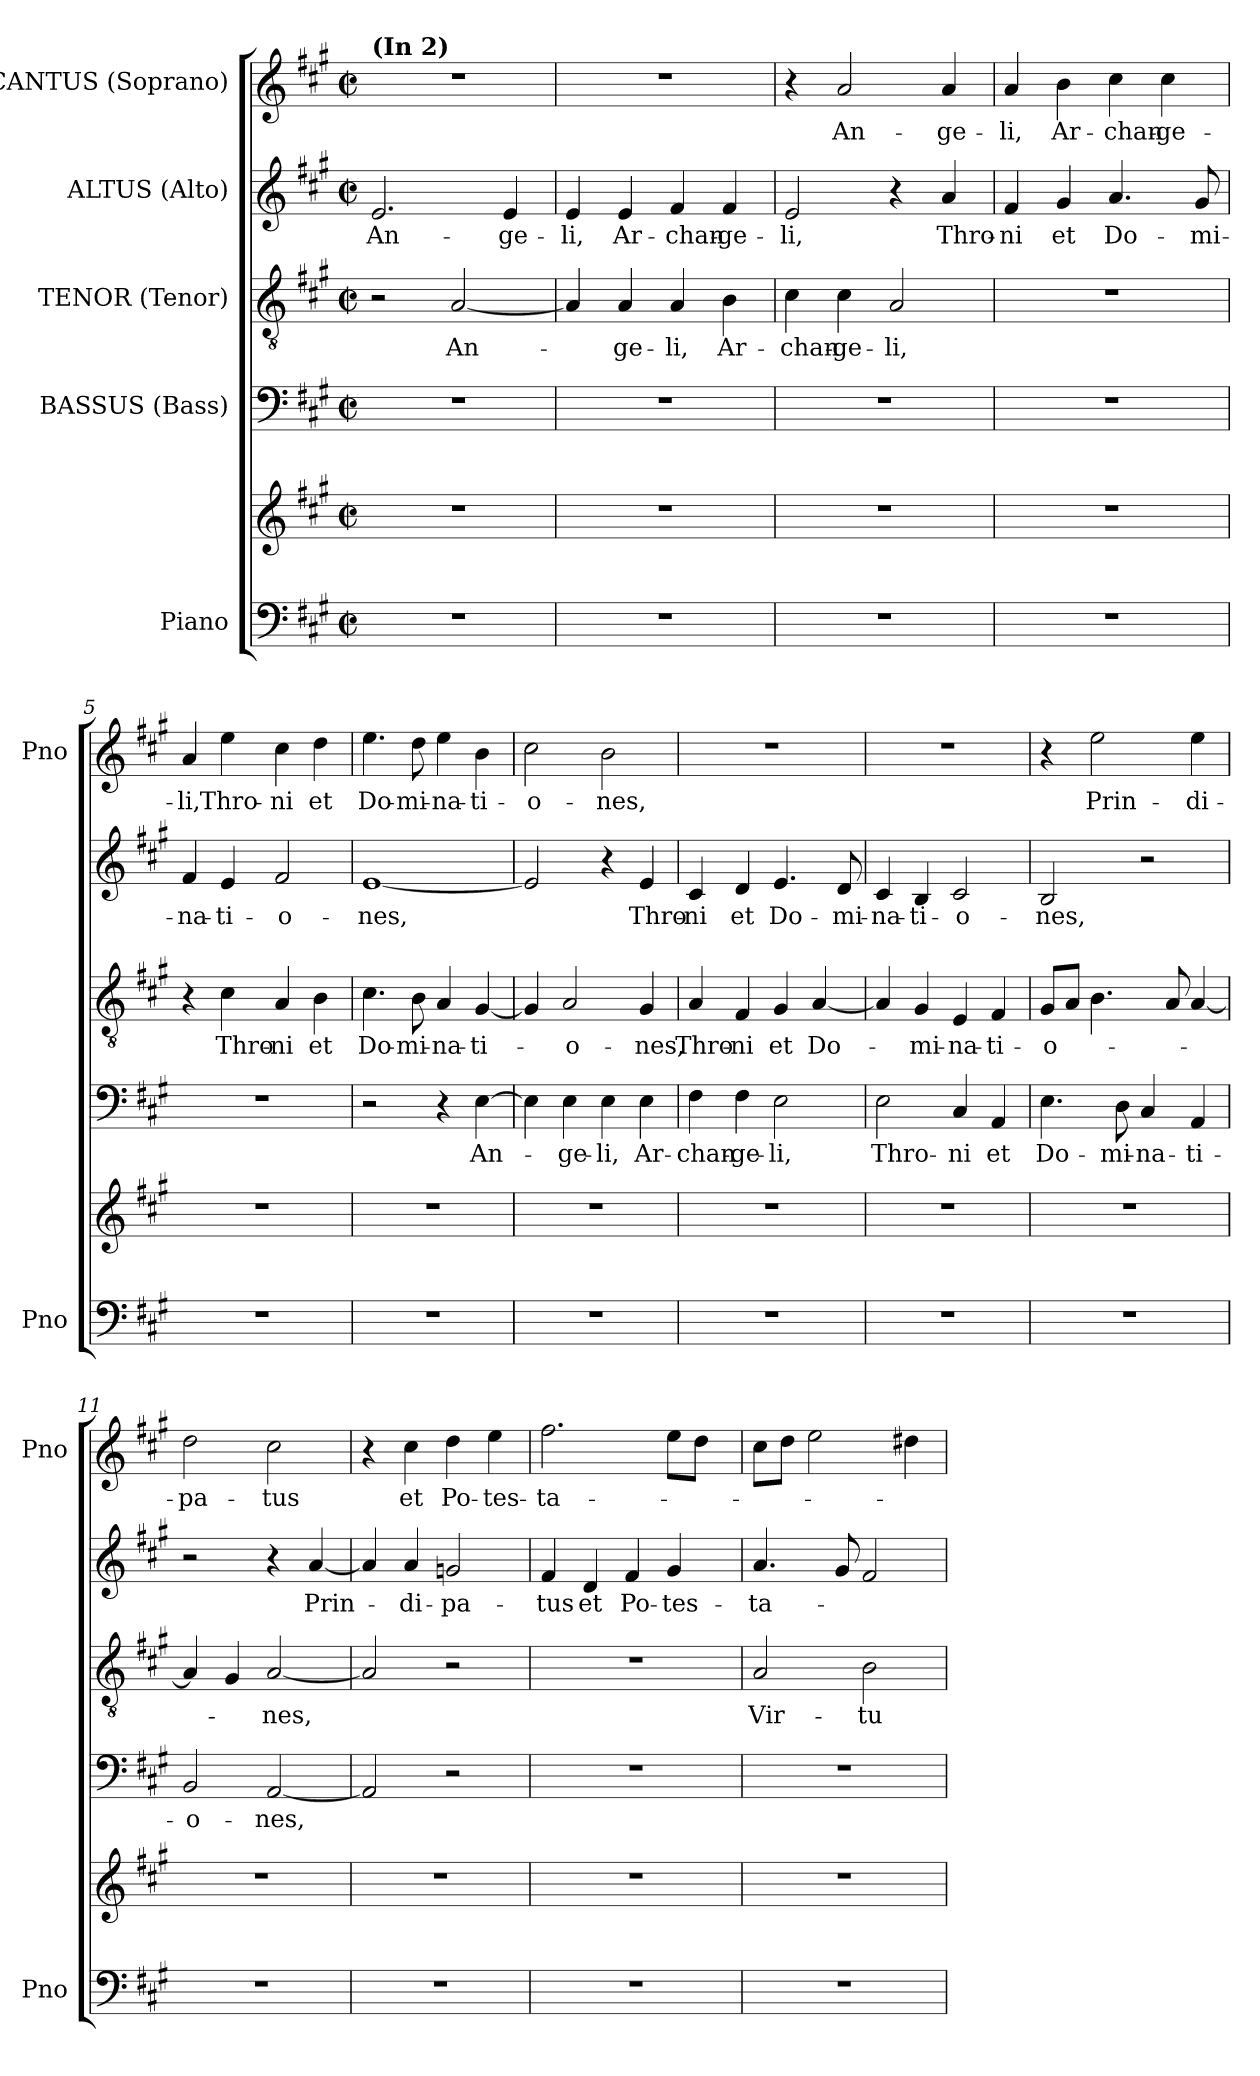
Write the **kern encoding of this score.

**kern	**kern	**kern	**text	**kern	**text	**kern	**text	**text	**kern	**text
*part5	*part5	*part4	*part4	*part3	*part3	*part2	*part2	*part2	*part1	*part1
*staff6	*staff5	*staff4	*staff4	*staff3	*staff3	*staff2	*staff2	*staff2	*staff1	*staff1
*I"Piano	*	*I"BASSUS (Bass)	*	*I"TENOR (Tenor)	*	*I"ALTUS (Alto)	*	*	*I"CANTUS (Soprano)	*
*I'Pno	*	*	*	*	*	*	*	*	*I'Pno	*
*clefF4	*clefG2	*clefF4	*	*clefGv2	*	*clefG2	*	*	*clefG2	*
*k[f#c#g#]	*k[f#c#g#]	*k[f#c#g#]	*	*k[f#c#g#]	*	*k[f#c#g#]	*	*	*k[f#c#g#]	*
*A:	*A:	*A:	*	*A:	*	*A:	*	*	*A:	*
*M2/2	*M2/2	*M2/2	*	*M2/2	*	*M2/2	*	*	*M2/2	*
*met(c|)	*met(c|)	*met(c|)	*	*met(c|)	*	*met(c|)	*	*	*met(c|)	*
=1	=1	=1	=1	=1	=1	=1	=1	=1	=1	=1
!	!	!	!	!	!	!	!	!	!LO:TX:a:B:t=(In 2)	!
1r	1r	1r	.	2r	.	2.e/	An-	.	1r	.
.	.	.	.	[2A/	An-	.	.	.	.	.
.	.	.	.	.	.	4e/	-ge-	.	.	.
=2	=2	=2	=2	=2	=2	=2	=2	=2	=2	=2
1r	1r	1r	.	4A/]	.	4e/	-li,	.	1r	.
.	.	.	.	4A/	-ge-	4e/	Ar-	.	.	.
.	.	.	.	4A/	-li,	4f#/	-chan-	.	.	.
.	.	.	.	4B\	Ar-	4f#/	-ge-	.	.	.
=3	=3	=3	=3	=3	=3	=3	=3	=3	=3	=3
1r	1r	1r	.	4c#\	-chan-	2e/	-li,	.	4r	.
.	.	.	.	4c#\	-ge-	.	.	.	2a/	An-
.	.	.	.	2A/	-li,	4r	.	.	.	.
.	.	.	.	.	.	4a/	Thro-	.	4a/	-ge-
=4	=4	=4	=4	=4	=4	=4	=4	=4	=4	=4
1r	1r	1r	.	1r	.	4f#/	-ni	.	4a/	-li,
.	.	.	.	.	.	4g#/	et	.	4b\	Ar-
.	.	.	.	.	.	4.a/	Do-	.	4cc#\	-chan-
.	.	.	.	.	.	.	.	.	4cc#\	-ge-
.	.	.	.	.	.	8g#/	-mi-	.	.	.
=5	=5	=5	=5	=5	=5	=5	=5	=5	=5	=5
1r	1r	1r	.	4r	.	4f#/	-na-	.	4a/	-li,
.	.	.	.	4c#\	Thro-	4e/	-ti-	.	4ee\	Thro-
.	.	.	.	4A/	-ni	2f#/	-o-	.	4cc#\	-ni
.	.	.	.	4B\	et	.	.	.	4dd\	et
!!LO:LB:g=z
=6	=6	=6	=6	=6	=6	=6	=6	=6	=6	=6
1r	1r	2r	.	4.c#\	Do-	[1e	-nes,	­	4.ee\	Do-
.	.	.	.	8B\	-mi-	.	.	.	8dd\	-mi-
.	.	4r	.	4A/	-na-	.	.	.	4ee\	-na-
.	.	[4E\	An-	[4G#/	-ti-	.	.	.	4b\	-ti-
=7	=7	=7	=7	=7	=7	=7	=7	=7	=7	=7
1r	1r	4E\]	.	4G#/]	.	2e/]	.	.	2cc#\	-o-
.	.	4E\	-ge-	2A/	-o-	.	.	.	.	.
.	.	4E\	-li,	.	.	4r	.	.	2b\	-nes,
.	.	4E\	Ar-	4G#/	-nes,	4e/	Thro-	.	.	.
=8	=8	=8	=8	=8	=8	=8	=8	=8	=8	=8
1r	1r	4F#\	-chan-	4A/	Thro-	4c#/	-ni	.	1r	.
.	.	4F#\	-ge-	4F#/	-ni	4d/	et	.	.	.
.	.	2E\	-li,	4G#/	et	4.e/	Do-	.	.	.
.	.	.	.	[4A/	Do-	.	.	.	.	.
.	.	.	.	.	.	8d/	-mi-	.	.	.
=9	=9	=9	=9	=9	=9	=9	=9	=9	=9	=9
1r	1r	2E\	Thro-	4A/]	.	4c#/	-na-	.	1r	.
.	.	.	.	4G#/	-mi-	4B/	-ti-	.	.	.
.	.	4C#/	-ni	4E/	-na-	2c#/	-o-	.	.	.
.	.	4AA/	et	4F#/	-ti-	.	.	.	.	.
=10	=10	=10	=10	=10	=10	=10	=10	=10	=10	=10
1r	1r	4.E\	Do-	8G#/L	-o-	2B/	-nes,	.	4r	.
.	.	.	.	8A/J	.	.	.	.	.	.
.	.	.	.	4.B\	.	.	.	.	2ee\	Prin-
.	.	8D\	-mi-	.	.	.	.	.	.	.
.	.	4C#/	-na-	.	.	2r	.	.	.	.
.	.	.	.	8A/	.	.	.	.	.	.
.	.	4AA/	-ti-	[4A/	.	.	.	.	4ee\	-di-
=11	=11	=11	=11	=11	=11	=11	=11	=11	=11	=11
1r	1r	2BB/	-o-	4A/]	.	2r	.	.	2dd\	-pa-
.	.	.	.	4G#/	.	.	.	.	.	.
.	.	[2AA/	-nes,	[2A/	-nes,	4r	.	.	2cc#\	-tus
.	.	.	.	.	.	[4a/	Prin-	.	.	.
!!LO:LB:g=z
=12	=12	=12	=12	=12	=12	=12	=12	=12	=12	=12
1r	1r	2AA/]	.	2A/]	.	4a/]	.	.	4r	.
.	.	.	.	.	.	4a/	-di-	.	4cc#\	et
.	.	2r	.	2r	.	2gn/	-pa-	.	4dd\	Po-
.	.	.	.	.	.	.	.	.	4ee\	-tes-
=13	=13	=13	=13	=13	=13	=13	=13	=13	=13	=13
1r	1r	1r	.	1r	.	4f#/	-tus	.	2.ff#\	-ta-
.	.	.	.	.	.	4d/	et	.	.	.
.	.	.	.	.	.	4f#/	Po-	.	.	.
.	.	.	.	.	.	4g#/	-tes-	.	8ee\L	.
.	.	.	.	.	.	.	.	.	8dd\J	.
=14	=14	=14	=14	=14	=14	=14	=14	=14	=14	=14
1r	1r	1r	.	2A/	Vir-	4.a/	-ta-	.	8cc#\L	.
.	.	.	.	.	.	.	.	.	8dd\J	.
.	.	.	.	.	.	.	.	.	2ee\	.
.	.	.	.	.	.	8g#/	.	.	.	.
.	.	.	.	2B\	-tu-	2f#/	.	.	.	.
.	.	.	.	.	.	.	.	.	4dd#X\	.
=	=	=	=	=	=	=	=	=	=	=
*-	*-	*-	*-	*-	*-	*-	*-	*-	*-	*-
